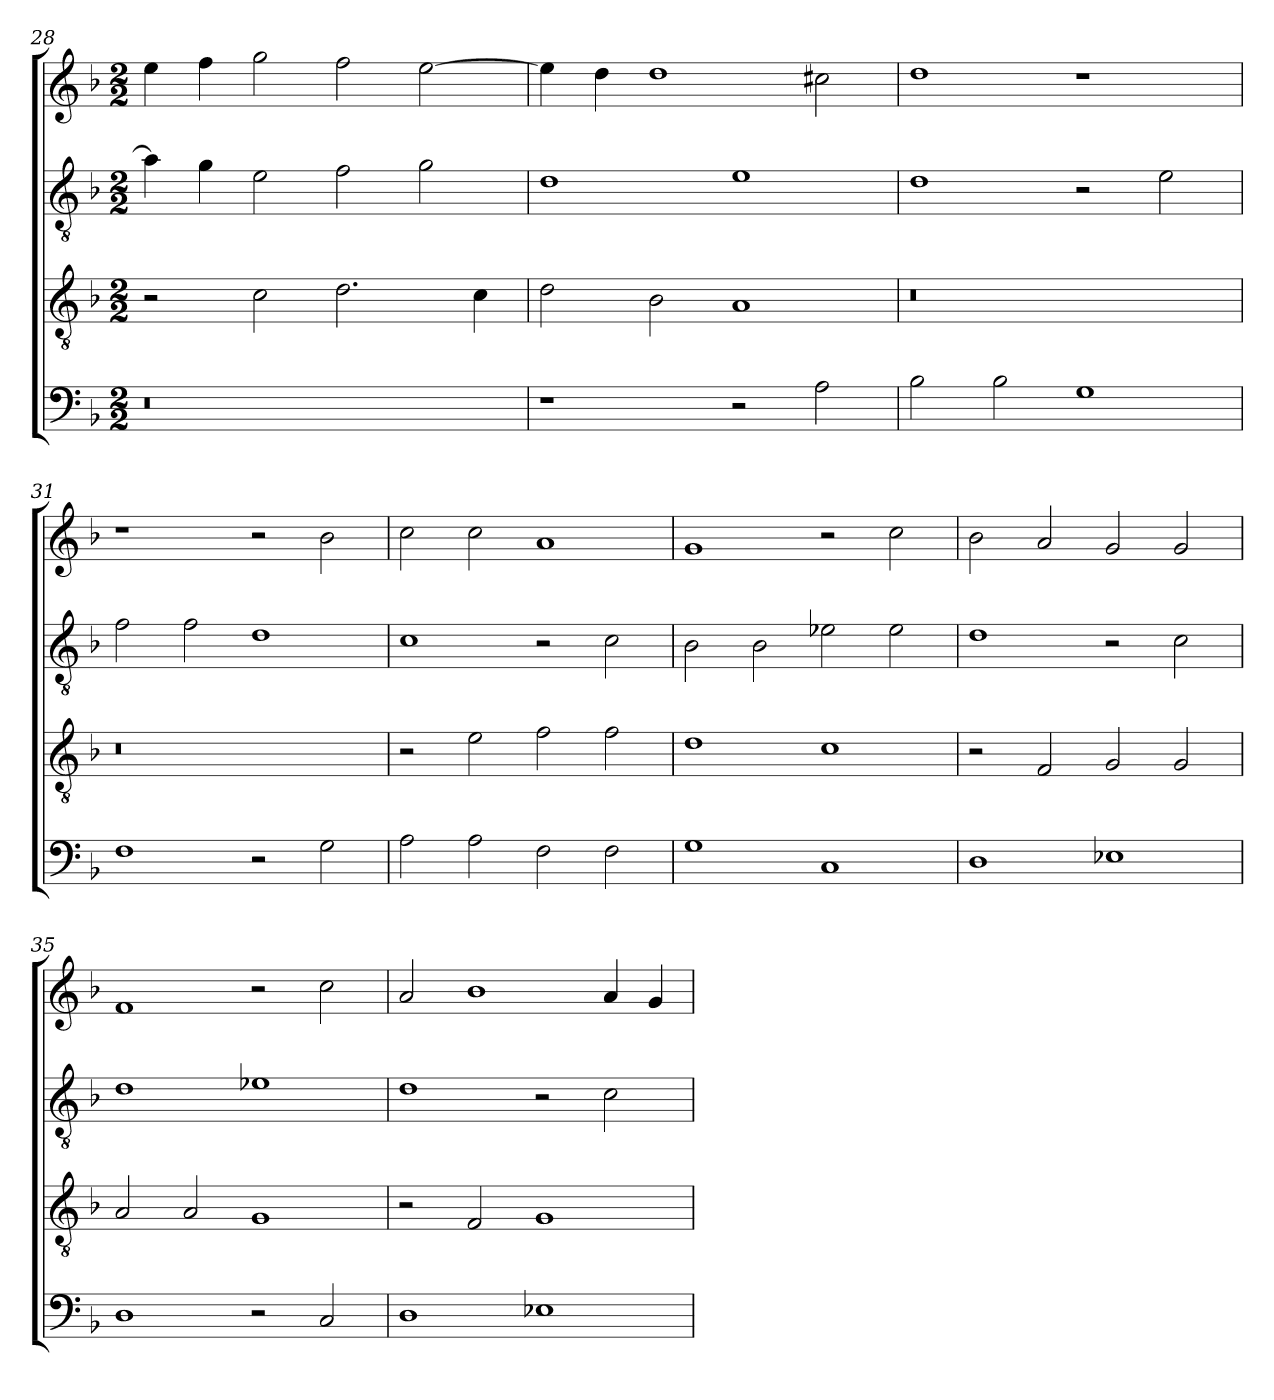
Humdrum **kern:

**kern	**kern	**kern	**kern
*part4	*part3	*part2	*part1
*staff4	*staff3	*staff2	*staff1
*clefF4	*clefGv2	*clefGv2	*clefG2
*k[b-]	*k[b-]	*k[b-]	*k[b-]
*M2/2	*M2/2	*M2/2	*M2/2
=28	=28	=28	=28
0r	2r	4a\]	4ee\
.	.	4g\	4ff\
.	2c\	2e\	2gg\
.	2.d\	2f\	2ff\
.	.	2g\	[2ee\
.	4c\	.	.
=29	=29	=29	=29
1r	2d\	1d	4ee\]
.	.	.	4dd\
.	2B-\	.	1dd
2r	1A	1e	.
2A\	.	.	2cc#X\
=30	=30	=30	=30
2B-\	0r	1d	1dd
2B-\	.	.	.
1G	.	2r	1r
.	.	2e\	.
=31	=31	=31	=31
1F	0r	2f\	1r
.	.	2f\	.
2r	.	1d	2r
2G\	.	.	2b-\
=32	=32	=32	=32
2A\	2r	1c	2cc\
2A\	2e\	.	2cc\
2F\	2f\	2r	1a
2F\	2f\	2c\	.
=33	=33	=33	=33
1G	1d	2B-\	1g
.	.	2B-\	.
1C	1c	2e-X\	2r
.	.	2e-\	2cc\
=34	=34	=34	=34
1D	2r	1d	2b-\
.	2F/	.	2a/
1E-X	2G/	2r	2g/
.	2G/	2c\	2g/
=35	=35	=35	=35
1D	2A/	1d	1f
.	2A/	.	.
2r	1G	1e-X	2r
2C/	.	.	2cc\
=36	=36	=36	=36
1D	2r	1d	2a/
.	2F/	.	1b-
1E-X	1G	2r	.
.	.	2c\	4a/
.	.	.	4g/
=	=	=	=
*-	*-	*-	*-
